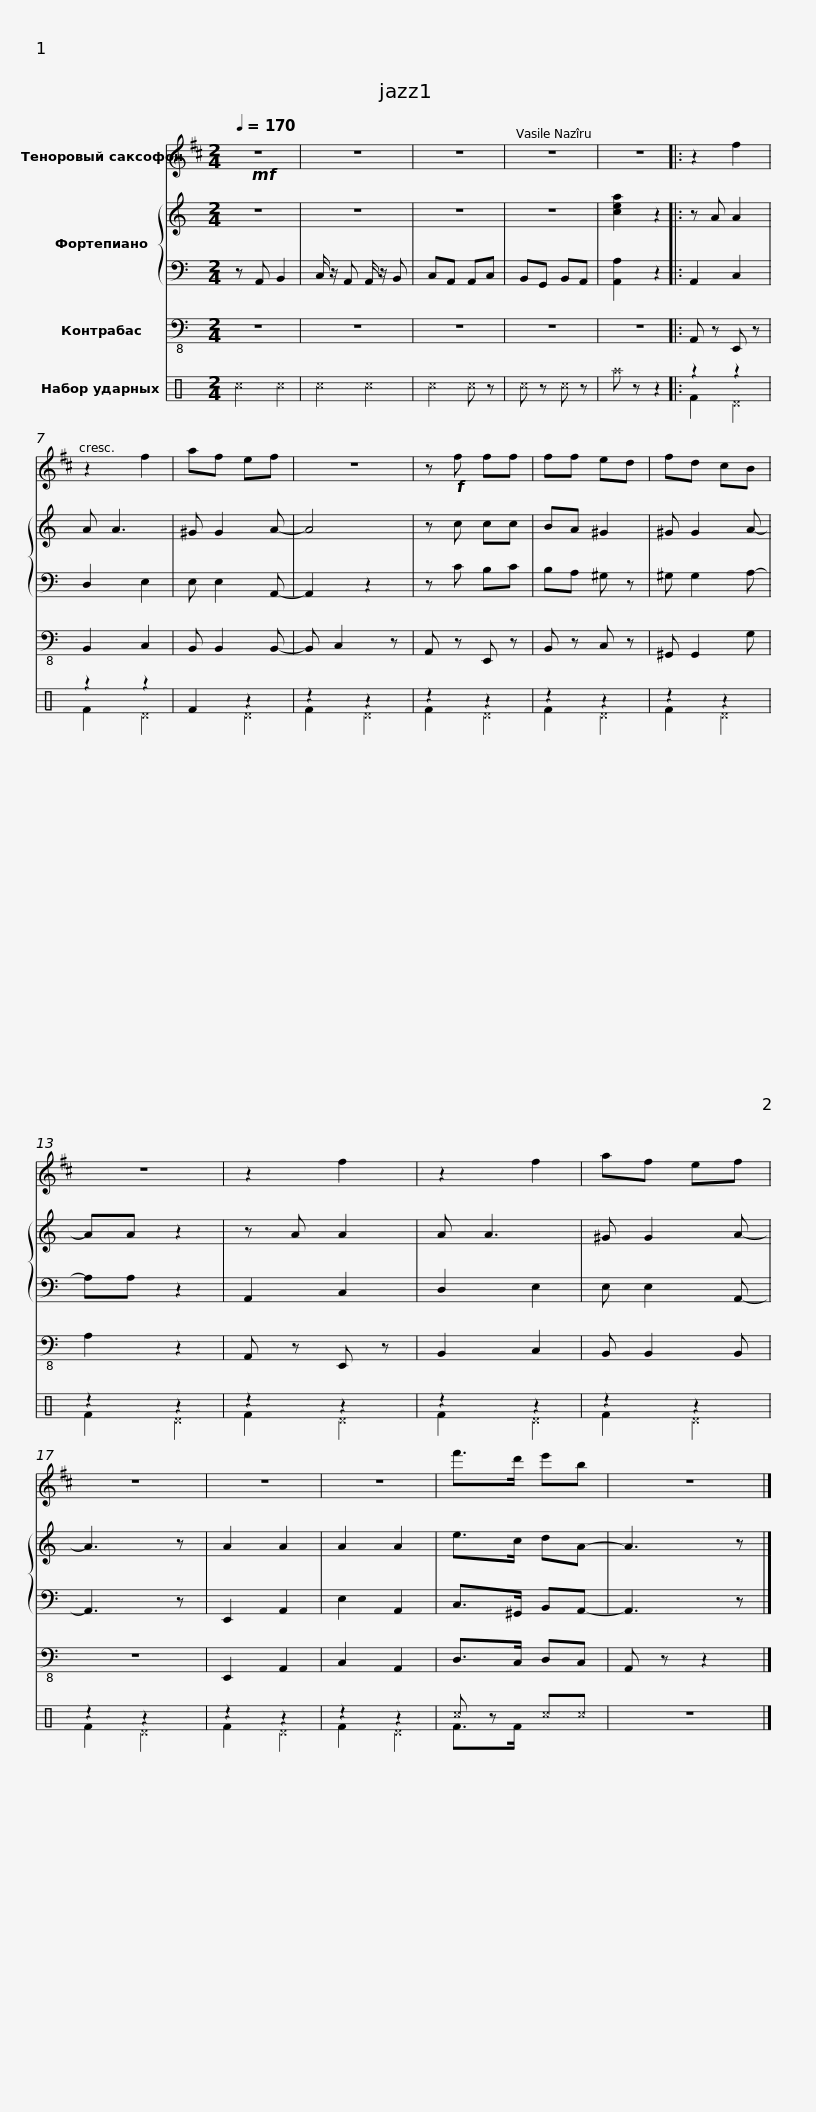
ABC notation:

X:1
%%score 1 { 2 | 3 } 4 ( 5 6 )
L:1/8
Q:1/4=170
M:2/4
I:linebreak $
K:C
V:1 treble transpose=-14
V:2 treble
V:3 bass
V:4 bass-8
V:5 perc
K:none
V:6 perc
K:none
V:1
[K:D]!mf! z4 | z4 | z4 | z4 | z4 |:$ %5
 z2 f2 | z2 f2 | af ef | z4 | z!f! f ff | %10
 ff ed | fd cB |$ z4 | z2 f2 | z2 f2 | %15
 af ef | z4 | z4 | z4 | f'>d' e'b |$ %20
 z4 |] %21
V:2
 z4 | z4 | z4 | z4 | [cea]2 z2 |:$ %5
 z A A2 | A A3 | ^G G2 A- | A4 | z c cc | %10
 BA ^G2 | ^G G2 A- |$ AA z2 | z A A2 | A A3 | %15
 ^G G2 A- | A3 z | A2 A2 | A2 A2 | e>c dA- |$ %20
 A3 z |] %21
V:3
 z A,, B,,2 | C,/ z/ A,, A,,/ z/ B,, | C,A,, A,,C, | B,,G,, B,,A,, | [A,,A,]2 z2 |:$ %5
 A,,2 C,2 | D,2 E,2 | E, E,2 A,,- | A,,2 z2 | z C B,C | %10
 B,A, ^G, z | ^G, G,2 A,- |$ A,A, z2 | A,,2 C,2 | D,2 E,2 | %15
 E, E,2 A,,- | A,,3 z | E,,2 A,,2 | E,2 A,,2 | C,>^G,, B,,A,,- |$ %20
 A,,3 z |] %21
V:4
 z4 | z4 | z4 | z4 | z4 |:$ %5
 A,, z E,, z | B,,2 C,2 | B,, B,,2 B,,- | B,, C,2 z | A,, z E,, z | %10
 B,, z C, z | ^G,, G,,2 G, |$ A,2 z2 | A,, z E,, z | B,,2 C,2 | %15
 B,, B,,2 B,, | z4 | E,,2 A,,2 | C,2 A,,2 | D,>C, D,C, |$ %20
 A,, z z2 |] %21
V:5
 ^c2 ^c2 | ^c2 ^c2 | ^c2 ^c z | ^c z ^c z | ^a z z2 |:$ %5
 z2 z2 | z2 z2 | F2 z2 | z2 z2 | z2 z2 | %10
 z2 z2 | z2 z2 |$ z2 z2 | z2 z2 | z2 z2 | %15
 z2 z2 | z2 z2 | z2 z2 | z2 z2 | ^c z ^c^c |$ %20
 z4 |] %21
V:6
 x4 | x4 | x4 | x4 | x4 |:$ %5
 F2 ^D2 | F2 ^D2 | x2 ^D2 | F2 ^D2 | F2 ^D2 | %10
 F2 ^D2 | F2 ^D2 |$ F2 ^D2 | F2 ^D2 | F2 ^D2 | %15
 F2 ^D2 | F2 ^D2 | F2 ^D2 | F2 ^D2 | F>F x2 |$ %20
 x4 |] %21
